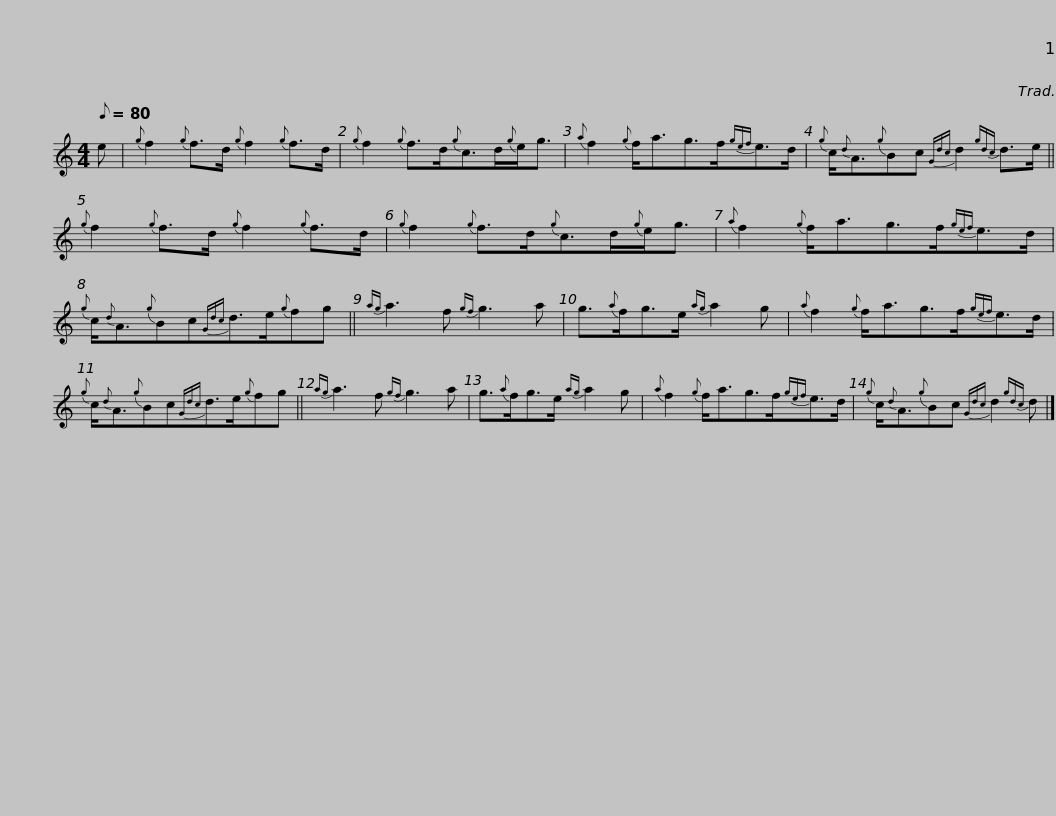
X:1
L:1/8
Q:1/8=80
M:4/4
I:linebreak $
K:C
V:1 treble
V:1
 e |{g} f2{g} f>d{g} f2{g} f>d |{g} f2{g} f>d{g}c>d{g}e<g |{a} f2{g} f<ag>f{gef}e>d |${g} c/{d}A3/2{g}Bc{Gdc} d2{gdc} d>e || %5
{g} f2{g} f>d{g} f2{g} f>d |{g} f2{g} f>d{g}c>d{g}e<g |${a} f2{g} f<ag>f{gef}e>d |{g} c/{d}A3/2{g}Bc{Gdc}d>e{g}fg ||{ag} a3 f{gf} g3 a |$ %10
 g3/2{a}f<ge/{ag} a2 g |{a} f2{g} f<ag>f{gef}e>d |{g} c/{d}A3/2{g}Bc{Gdc}d>e{g}fg ||${ag} a3 f{gf} g3 a | g3/2{a}f<ge/{ag} a2 g | %15
{a} f2{g} f<ag>f{gef}e>d |${g} c/{d}A3/2{g}Bc{Gdc} d2{gdc} d |] %17
